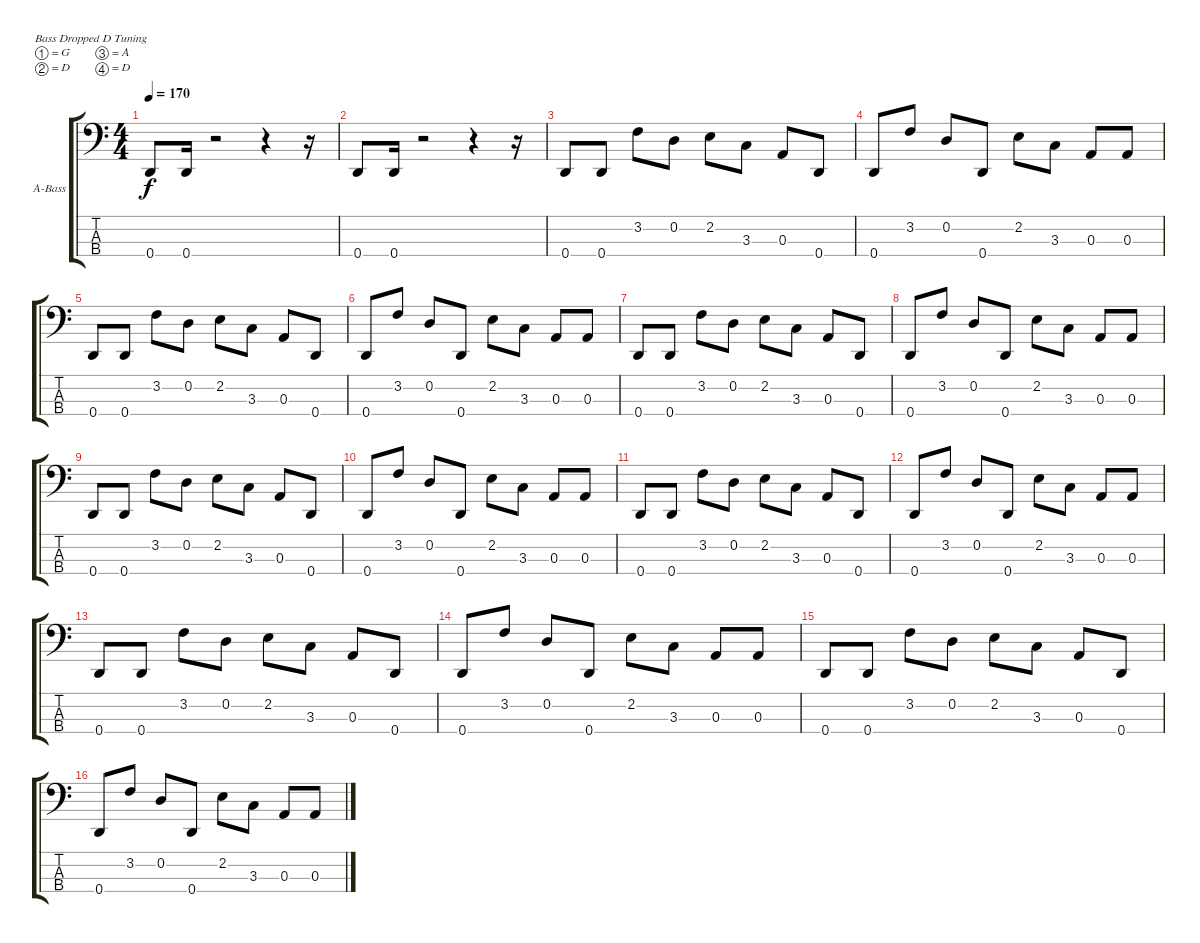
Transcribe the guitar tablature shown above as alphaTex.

\bracketExtendMode groupsimilarinstruments
\firstSystemTrackNameOrientation horizontal
\otherSystemsTrackNameOrientation horizontal
\track ("Electric Bass" "A-Bass") {instrument acousticbass}
\staff {score tabs}
\tuning (G2 D2 A1 D1)
\ts (4 4)
\tempo 170
\clef f4
\ks c
0.4.8{dy f} 0.4.16 r.2 r.4 r.16 |
0.4.8 0.4.16 r.2 r.4 r.16 |
0.4.8 0.4.8 3.2.8 0.2.8 2.2.8 3.3.8 0.3.8 0.4.8 |
0.4.8 3.2.8 0.2.8 0.4.8 2.2.8 3.3.8 0.3.8 0.3.8 |
0.4.8 0.4.8 3.2.8 0.2.8 2.2.8 3.3.8 0.3.8 0.4.8 |
0.4.8 3.2.8 0.2.8 0.4.8 2.2.8 3.3.8 0.3.8 0.3.8 |
0.4.8 0.4.8 3.2.8 0.2.8 2.2.8 3.3.8 0.3.8 0.4.8 |
0.4.8 3.2.8 0.2.8 0.4.8 2.2.8 3.3.8 0.3.8 0.3.8 |
0.4.8 0.4.8 3.2.8 0.2.8 2.2.8 3.3.8 0.3.8 0.4.8 |
0.4.8 3.2.8 0.2.8 0.4.8 2.2.8 3.3.8 0.3.8 0.3.8 |
0.4.8 0.4.8 3.2.8 0.2.8 2.2.8 3.3.8 0.3.8 0.4.8 |
0.4.8 3.2.8 0.2.8 0.4.8 2.2.8 3.3.8 0.3.8 0.3.8 |
0.4.8 0.4.8 3.2.8 0.2.8 2.2.8 3.3.8 0.3.8 0.4.8 |
0.4.8 3.2.8 0.2.8 0.4.8 2.2.8 3.3.8 0.3.8 0.3.8 |
0.4.8 0.4.8 3.2.8 0.2.8 2.2.8 3.3.8 0.3.8 0.4.8 |
0.4.8 3.2.8 0.2.8 0.4.8 2.2.8 3.3.8 0.3.8 0.3.8
